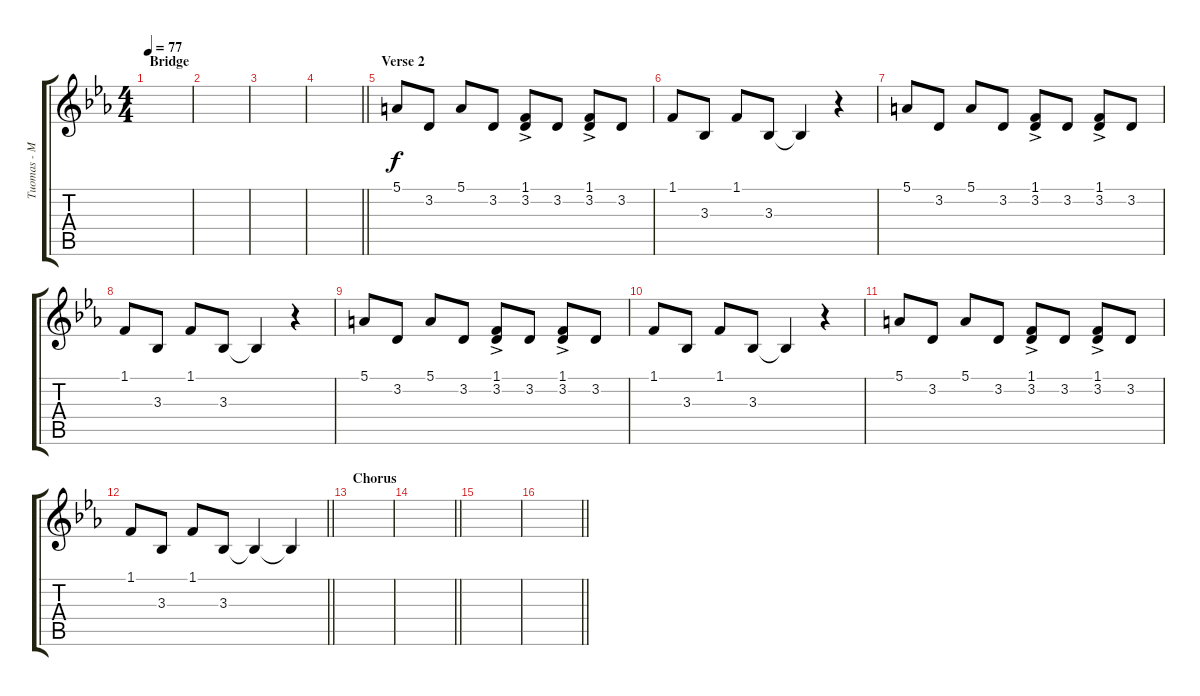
\track ("Tuomas - Music box" "Tuomas - M") {instrument musicbox}
\staff {score tabs}
\tuning (E4 B3 G3 D3 A2 E2) {hide}
\ts (4 4)
\section ("" "Bridge")
\tempo 77
\clef g2
\ks cminor
|
|
|
\barLineRight lightlight
|
\section ("" "Verse 2")
5.1.8 3.2.8 5.1.8 3.2.8 (1.1{ac} 3.2{ac}).8 3.2.8 (1.1{ac} 3.2{ac}).8 3.2.8 |
1.1.8 3.3.8 1.1.8 3.3.8 3.3{t}.4 r.4 |
5.1.8 3.2.8 5.1.8 3.2.8 (1.1{ac} 3.2{ac}).8 3.2.8 (1.1{ac} 3.2{ac}).8 3.2.8 |
1.1.8 3.3.8 1.1.8 3.3.8 3.3{t}.4 r.4 |
5.1.8 3.2.8 5.1.8 3.2.8 (1.1{ac} 3.2{ac}).8 3.2.8 (1.1{ac} 3.2{ac}).8 3.2.8 |
1.1.8 3.3.8 1.1.8 3.3.8 3.3{t}.4 r.4 |
5.1.8 3.2.8 5.1.8 3.2.8 (1.1{ac} 3.2{ac}).8 3.2.8 (1.1{ac} 3.2{ac}).8 3.2.8 |
\barLineRight lightlight
1.1.8 3.3.8 1.1.8 3.3.8 3.3{t}.4 3.3{t}.4 |
\section ("" "Chorus")
|
\barLineRight lightlight
|
|
\barLineRight lightlight
